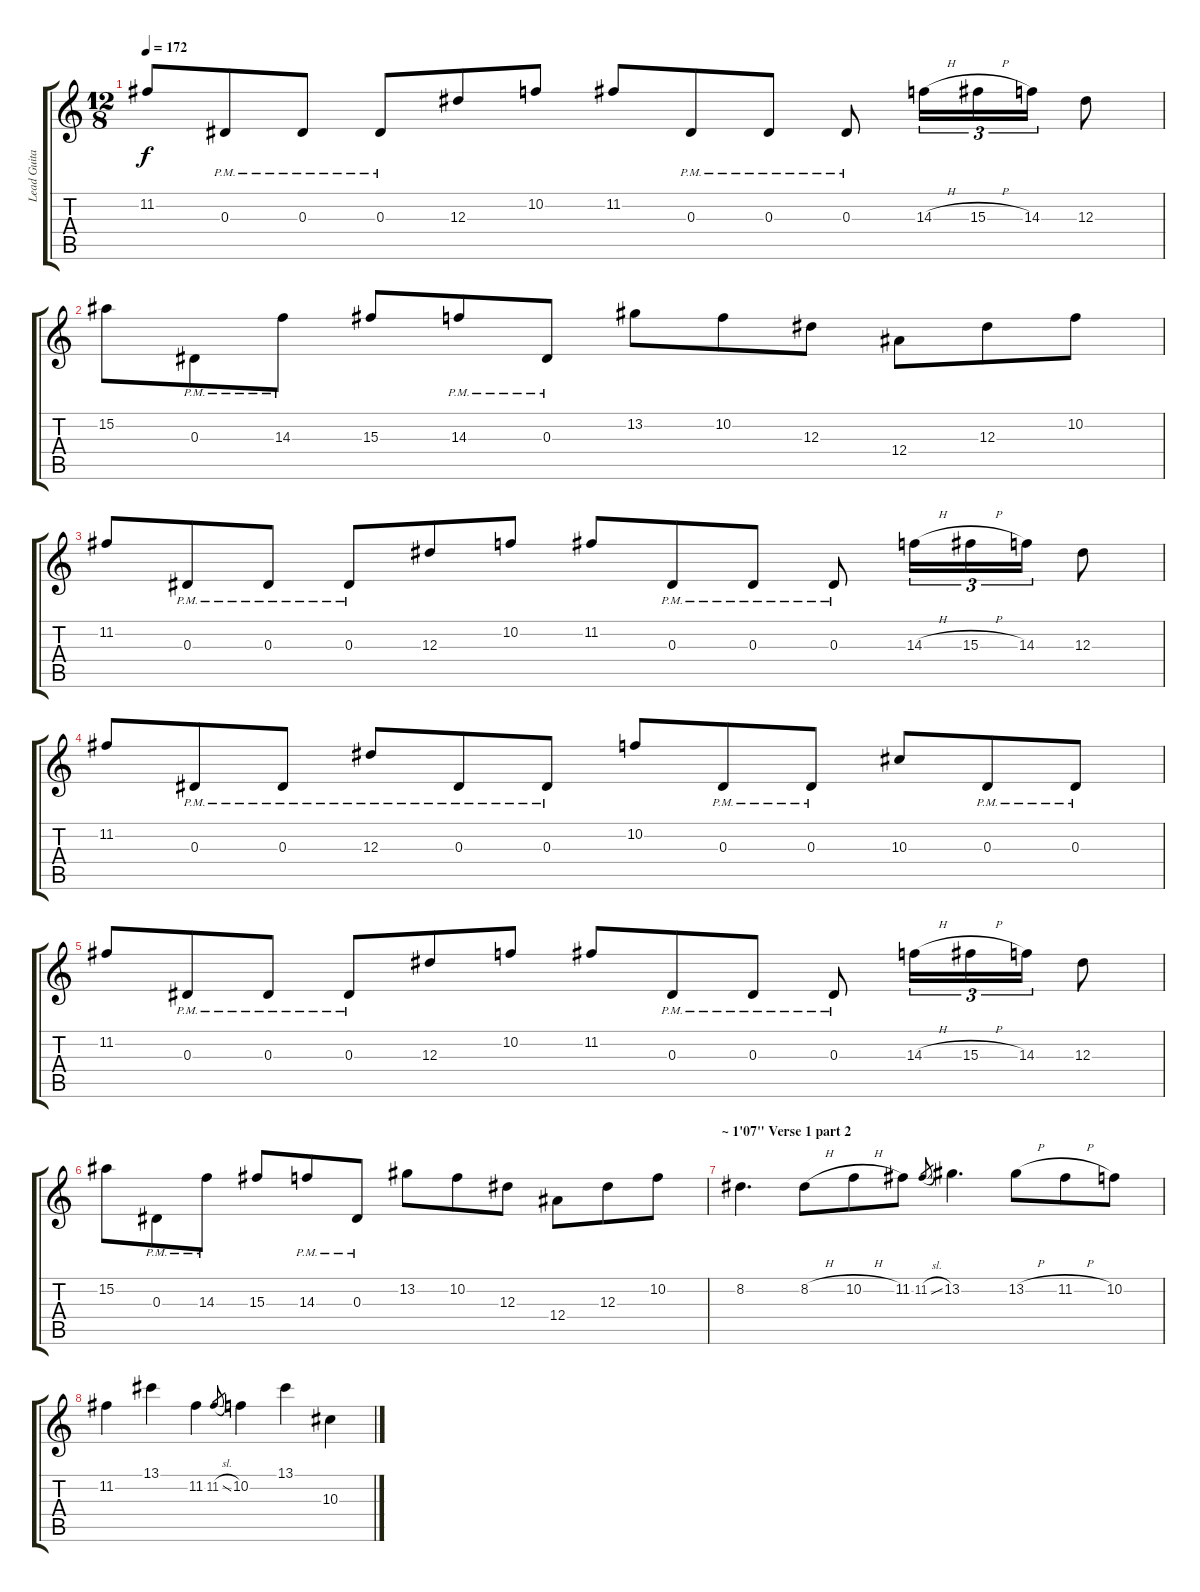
\track ("Lead Guitar - Alex Kautz" "Lead Guita") {instrument distortionguitar}
\staff {score tabs}
\tuning (C4 G3 Eb3 Bb2 F2 C2) {hide}
\ts (12 8)
\tempo 172
\clef g2
\ks c
11.2.8{dy f} 0.3{pm}.8 0.3{pm}.8 0.3{pm}.8 12.3.8 10.2.8 11.2.8 0.3{pm}.8 0.3{pm}.8 0.3{pm}.8 14.3{h}.16{tu (3 2)} 15.3{h}.16{tu (3 2)} 14.3.16{tu (3 2)} 12.3.8 |
15.2.8 0.3{pm}.8 14.3{pm}.8 15.3.8 14.3{pm}.8 0.3{pm}.8 13.2.8 10.2.8 12.3.8 12.4.8 12.3.8 10.2.8 |
11.2.8 0.3{pm}.8 0.3{pm}.8 0.3{pm}.8 12.3.8 10.2.8 11.2.8 0.3{pm}.8 0.3{pm}.8 0.3{pm}.8 14.3{h}.16{tu (3 2)} 15.3{h}.16{tu (3 2)} 14.3.16{tu (3 2)} 12.3.8 |
11.2.8 0.3{pm}.8 0.3{pm}.8 12.3{pm}.8 0.3{pm}.8 0.3{pm}.8 10.2.8 0.3{pm}.8 0.3{pm}.8 10.3.8 0.3{pm}.8 0.3{pm}.8 |
11.2.8 0.3{pm}.8 0.3{pm}.8 0.3{pm}.8 12.3.8 10.2.8 11.2.8 0.3{pm}.8 0.3{pm}.8 0.3{pm}.8 14.3{h}.16{tu (3 2)} 15.3{h}.16{tu (3 2)} 14.3.16{tu (3 2)} 12.3.8 |
15.2.8 0.3{pm}.8 14.3{pm}.8 15.3.8 14.3{pm}.8 0.3{pm}.8 13.2.8 10.2.8 12.3.8 12.4.8 12.3.8 10.2.8 |
\section ("" "~ 1'07\" Verse 1 part 2")
8.2.4{d} 8.2{h}.8 10.2{h}.8 11.2.8 11.2{sl}.8{gr} 13.2.4{d} 13.2{h}.8 11.2{h}.8 10.2.8 |
11.2.4 13.1.4 11.2.4 11.2{sl}.8{gr} 10.2.4 13.1.4 10.3.4
